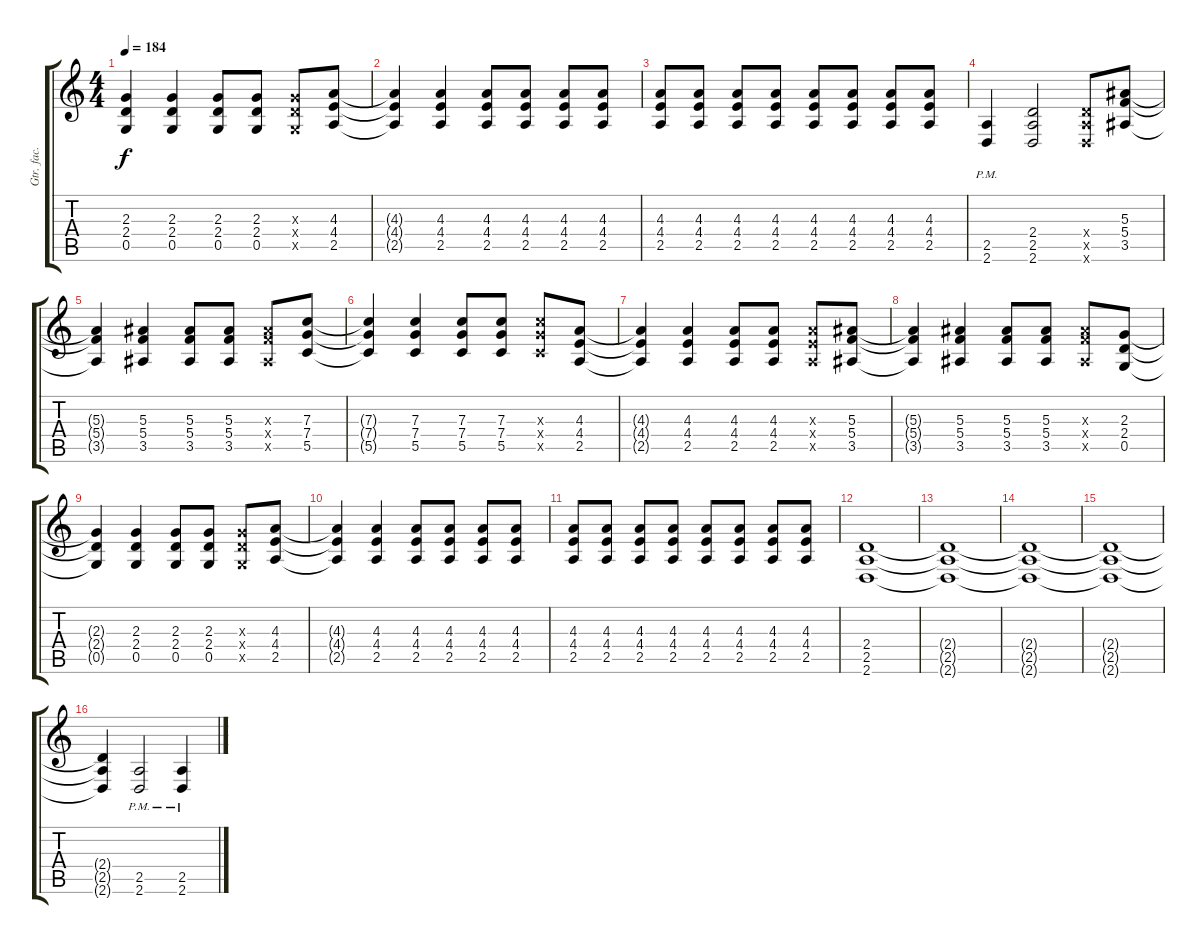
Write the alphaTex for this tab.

\track ("Gtr. fac." "Gtr. fac.") {instrument overdrivenguitar}
\staff {score tabs}
\tuning (D4 A3 F3 C3 G2 C2) {hide}
\ts (4 4)
\tempo 184
\clef g2
\ks c
(2.3{t} 2.4{t} 0.5{t}).4{dy f} (2.3 2.4 0.5).4 (2.3 2.4 0.5).8 (2.3 2.4 0.5).8 (2.3{x} 2.4{x} 0.5{x}).8 (4.3 4.4 2.5).8 |
(4.3{t} 4.4{t} 2.5{t}).4 (4.3 4.4 2.5).4 (4.3 4.4 2.5).8 (4.3 4.4 2.5).8 (4.3 4.4 2.5).8 (4.3 4.4 2.5).8 |
(4.3 4.4 2.5).8 (4.3 4.4 2.5).8 (4.3 4.4 2.5).8 (4.3 4.4 2.5).8 (4.3 4.4 2.5).8 (4.3 4.4 2.5).8 (4.3 4.4 2.5).8 (4.3 4.4 2.5).8 |
(2.5{pm} 2.6{pm}).4 (2.4 2.5 2.6).2 (2.4{x} 2.5{x} 2.6{x}).8 (5.3 5.4 3.5).8 |
(5.3{t} 5.4{t} 3.5{t}).4 (5.3 5.4 3.5).4 (5.3 5.4 3.5).8 (5.3 5.4 3.5).8 (5.3{x} 5.4{x} 3.5{x}).8 (7.3 7.4 5.5).8 |
(7.3{t} 7.4{t} 5.5{t}).4 (7.3 7.4 5.5).4 (7.3 7.4 5.5).8 (7.3 7.4 5.5).8 (7.3{x} 7.4{x} 5.5{x}).8 (4.3 4.4 2.5).8 |
(4.3{t} 4.4{t} 2.5{t}).4 (4.3 4.4 2.5).4 (4.3 4.4 2.5).8 (4.3 4.4 2.5).8 (4.3{x} 4.4{x} 2.5{x}).8 (5.3 5.4 3.5).8 |
(5.3{t} 5.4{t} 3.5{t}).4 (5.3 5.4 3.5).4 (5.3 5.4 3.5).8 (5.3 5.4 3.5).8 (5.3{x} 5.4{x} 3.5{x}).8 (2.3 2.4 0.5).8 |
(2.3{t} 2.4{t} 0.5{t}).4 (2.3 2.4 0.5).4 (2.3 2.4 0.5).8 (2.3 2.4 0.5).8 (2.3{x} 2.4{x} 0.5{x}).8 (4.3 4.4 2.5).8 |
(4.3{t} 4.4{t} 2.5{t}).4 (4.3 4.4 2.5).4 (4.3 4.4 2.5).8 (4.3 4.4 2.5).8 (4.3 4.4 2.5).8 (4.3 4.4 2.5).8 |
(4.3 4.4 2.5).8 (4.3 4.4 2.5).8 (4.3 4.4 2.5).8 (4.3 4.4 2.5).8 (4.3 4.4 2.5).8 (4.3 4.4 2.5).8 (4.3 4.4 2.5).8 (4.3 4.4 2.5).8 |
(2.4 2.5 2.6).1 |
(2.4{t} 2.5{t} 2.6{t}).1 |
(2.4{t} 2.5{t} 2.6{t}).1 |
(2.4{t} 2.5{t} 2.6{t}).1 |
(2.4{t} 2.5{t} 2.6{t}).4 (2.5{pm} 2.6{pm}).2 (2.5{pm} 2.6{pm}).4
